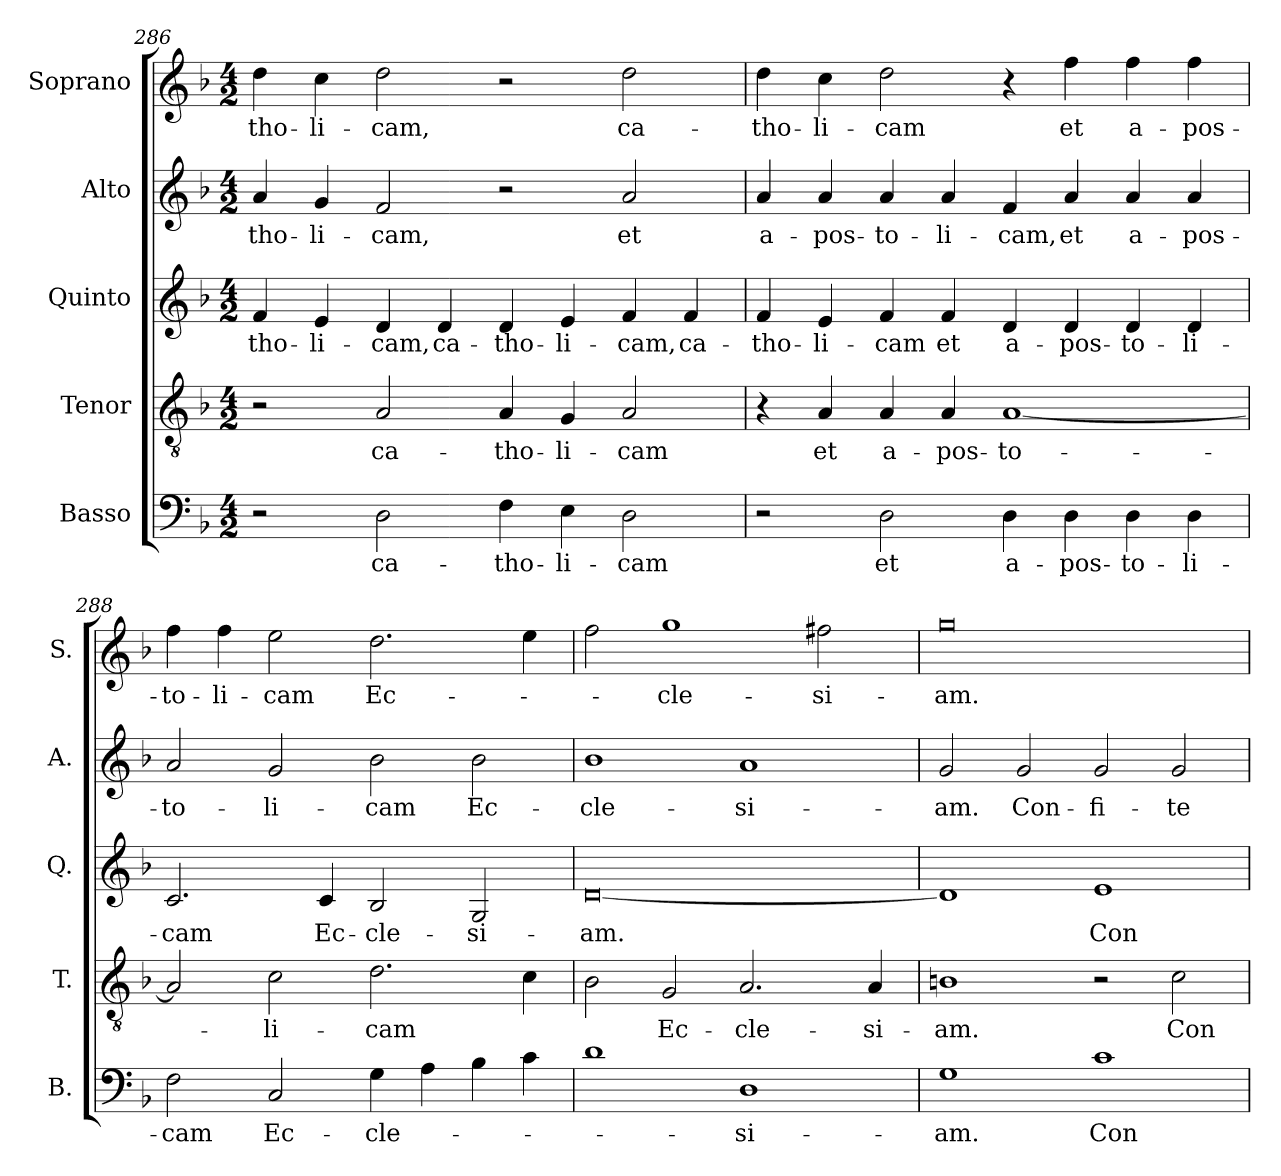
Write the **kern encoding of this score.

**kern	**text	**kern	**text	**kern	**text	**kern	**text	**kern	**text
*part5	*part5	*part4	*part4	*part3	*part3	*part2	*part2	*part1	*part1
*staff5	*staff5	*staff4	*staff4	*staff3	*staff3	*staff2	*staff2	*staff1	*staff1
*I"Basso	*	*I"Tenor	*	*I"Quinto	*	*I"Alto	*	*I"Soprano	*
*I'B.	*	*I'T.	*	*I'Q.	*	*I'A.	*	*I'S.	*
*clefF4	*	*clefGv2	*	*clefG2	*	*clefG2	*	*clefG2	*
*	*	*ITrd7c12	*	*	*	*	*	*	*
*k[b-]	*	*k[b-]	*	*k[b-]	*	*k[b-]	*	*k[b-]	*
*F:	*	*F:	*	*F:	*	*F:	*	*F:	*
*M4/2	*	*M4/2	*	*M4/2	*	*M4/2	*	*M4/2	*
=286	=286	=286	=286	=286	=286	=286	=286	=286	=286
!	!	!	!	!	!LO:LY:b:color=#000000	!	!	!	!
!	!	!	!	!	!	!	!LO:LY:b:color=#000000	!	!
!	!	!	!	!	!	!	!	!	!LO:LY:b:color=#000000
2r	.	2r	.	4fi/	-tho-	4ai/	-tho-	4ddi\	-tho-
!	!	!	!	!	!LO:LY:b:color=#000000	!	!	!	!
!	!	!	!	!	!	!	!LO:LY:b:color=#000000	!	!
!	!	!	!	!	!	!	!	!	!LO:LY:b:color=#000000
.	.	.	.	4ei/	-li-	4gi/	-li-	4cci\	-li-
!	!LO:LY:b:color=#000000	!	!	!	!	!	!	!	!
!	!	!	!LO:LY:b:color=#000000	!	!	!	!	!	!
!	!	!	!	!	!LO:LY:b:color=#000000	!	!	!	!
!	!	!	!	!	!	!	!LO:LY:b:color=#000000	!	!
!	!	!	!	!	!	!	!	!	!LO:LY:b:color=#000000
2Di\	ca-	2AAi/	ca-	4di/	-cam,	2fi/	-cam,	2ddi\	-cam,
!	!	!	!	!	!LO:LY:b:color=#000000	!	!	!	!
.	.	.	.	4di/	ca-	.	.	.	.
!	!LO:LY:b:color=#000000	!	!	!	!	!	!	!	!
!	!	!	!LO:LY:b:color=#000000	!	!	!	!	!	!
!	!	!	!	!	!LO:LY:b:color=#000000	!	!	!	!
4Fi\	-tho-	4AAi/	-tho-	4di/	-tho-	2r	.	2r	.
!	!LO:LY:b:color=#000000	!	!	!	!	!	!	!	!
!	!	!	!LO:LY:b:color=#000000	!	!	!	!	!	!
!	!	!	!	!	!LO:LY:b:color=#000000	!	!	!	!
4Ei\	-li-	4GGi/	-li-	4ei/	-li-	.	.	.	.
!	!LO:LY:b:color=#000000	!	!	!	!	!	!	!	!
!	!	!	!LO:LY:b:color=#000000	!	!	!	!	!	!
!	!	!	!	!	!LO:LY:b:color=#000000	!	!	!	!
!	!	!	!	!	!	!	!LO:LY:b:color=#000000	!	!
!	!	!	!	!	!	!	!	!	!LO:LY:b:color=#000000
2Di\	-cam	2AAi/	-cam	4fi/	-cam,	2ai/	et	2ddi\	ca-
!	!	!	!	!	!LO:LY:b:color=#000000	!	!	!	!
.	.	.	.	4fi/	ca-	.	.	.	.
=287	=287	=287	=287	=287	=287	=287	=287	=287	=287
!	!	!	!	!	!LO:LY:b:color=#000000	!	!	!	!
!	!	!	!	!	!	!	!LO:LY:b:color=#000000	!	!
!	!	!	!	!	!	!	!	!	!LO:LY:b:color=#000000
2r	.	4r	.	4fi/	-tho-	4ai/	a-	4ddi\	-tho-
!	!	!	!LO:LY:b:color=#000000	!	!	!	!	!	!
!	!	!	!	!	!LO:LY:b:color=#000000	!	!	!	!
!	!	!	!	!	!	!	!LO:LY:b:color=#000000	!	!
!	!	!	!	!	!	!	!	!	!LO:LY:b:color=#000000
.	.	4AAi/	et	4ei/	-li-	4ai/	-pos-	4cci\	-li-
!	!LO:LY:b:color=#000000	!	!	!	!	!	!	!	!
!	!	!	!LO:LY:b:color=#000000	!	!	!	!	!	!
!	!	!	!	!	!LO:LY:b:color=#000000	!	!	!	!
!	!	!	!	!	!	!	!LO:LY:b:color=#000000	!	!
!	!	!	!	!	!	!	!	!	!LO:LY:b:color=#000000
2Di\	et	4AAi/	a-	4fi/	-cam	4ai/	-to-	2ddi\	-cam
!	!	!	!LO:LY:b:color=#000000	!	!	!	!	!	!
!	!	!	!	!	!LO:LY:b:color=#000000	!	!	!	!
!	!	!	!	!	!	!	!LO:LY:b:color=#000000	!	!
.	.	4AAi/	-pos-	4fi/	et	4ai/	-li-	.	.
!	!LO:LY:b:color=#000000	!	!	!	!	!	!	!	!
!	!	!	!LO:LY:b:color=#000000	!	!	!	!	!	!
!	!	!	!	!	!LO:LY:b:color=#000000	!	!	!	!
!	!	!	!	!	!	!	!LO:LY:b:color=#000000	!	!
4Di\	a-	[1AAi	-to-	4di/	a-	4fi/	-cam,	4r	.
!	!LO:LY:b:color=#000000	!	!	!	!	!	!	!	!
!	!	!	!	!	!LO:LY:b:color=#000000	!	!	!	!
!	!	!	!	!	!	!	!LO:LY:b:color=#000000	!	!
!	!	!	!	!	!	!	!	!	!LO:LY:b:color=#000000
4Di\	-pos-	.	.	4di/	-pos-	4ai/	et	4ffi\	et
!	!LO:LY:b:color=#000000	!	!	!	!	!	!	!	!
!	!	!	!	!	!LO:LY:b:color=#000000	!	!	!	!
!	!	!	!	!	!	!	!LO:LY:b:color=#000000	!	!
!	!	!	!	!	!	!	!	!	!LO:LY:b:color=#000000
4Di\	-to-	.	.	4di/	-to-	4ai/	a-	4ffi\	a-
!	!LO:LY:b:color=#000000	!	!	!	!	!	!	!	!
!	!	!	!	!	!LO:LY:b:color=#000000	!	!	!	!
!	!	!	!	!	!	!	!LO:LY:b:color=#000000	!	!
!	!	!	!	!	!	!	!	!	!LO:LY:b:color=#000000
4Di\	-li-	.	.	4di/	-li-	4ai/	-pos-	4ffi\	-pos-
!!LO:PB:g=z
=288	=288	=288	=288	=288	=288	=288	=288	=288	=288
!	!LO:LY:b:color=#000000	!	!	!	!	!	!	!	!
!	!	!	!	!	!LO:LY:b:color=#000000	!	!	!	!
!	!	!	!	!	!	!	!LO:LY:b:color=#000000	!	!
!	!	!	!	!	!	!	!	!	!LO:LY:b:color=#000000
2Fi\	-cam	2AAi/]	.	2.ci/	-cam	2ai/	-to-	4ffi\	-to-
!	!	!	!	!	!	!	!	!	!LO:LY:b:color=#000000
.	.	.	.	.	.	.	.	4ffi\	-li-
!	!LO:LY:b:color=#000000	!	!	!	!	!	!	!	!
!	!	!	!LO:LY:b:color=#000000	!	!	!	!	!	!
!	!	!	!	!	!	!	!LO:LY:b:color=#000000	!	!
!	!	!	!	!	!	!	!	!	!LO:LY:b:color=#000000
2Ci/	Ec-	2Ci\	-li-	.	.	2gi/	-li-	2eei\	-cam
!	!	!	!	!	!LO:LY:b:color=#000000	!	!	!	!
.	.	.	.	4ci/	Ec-	.	.	.	.
!	!LO:LY:b:color=#000000	!	!	!	!	!	!	!	!
!	!	!	!LO:LY:b:color=#000000	!	!	!	!	!	!
!	!	!	!	!	!LO:LY:b:color=#000000	!	!	!	!
!	!	!	!	!	!	!	!LO:LY:b:color=#000000	!	!
!	!	!	!	!	!	!	!	!	!LO:LY:b:color=#000000
4Gi\	-cle-	2.Di\	-cam	2B-i/	-cle-	2b-i\	-cam	2.ddi\	Ec-
4Ai\	.	.	.	.	.	.	.	.	.
!	!	!	!	!	!LO:LY:b:color=#000000	!	!	!	!
!	!	!	!	!	!	!	!LO:LY:b:color=#000000	!	!
4B-i\	.	.	.	2Gi/	-si-	2b-i\	Ec-	.	.
4ci\	.	4Ci\	.	.	.	.	.	4eei\	.
=289	=289	=289	=289	=289	=289	=289	=289	=289	=289
!	!	!	!	!	!LO:LY:b:color=#000000	!	!	!	!
!	!	!	!	!	!	!	!LO:LY:b:color=#000000	!	!
1di	.	2BB-i\	.	[0di	-am.	1b-i	-cle-	2ffi\	.
!	!	!	!LO:LY:b:color=#000000	!	!	!	!	!	!
!	!	!	!	!	!	!	!	!	!LO:LY:b:color=#000000
.	.	2GGi/	Ec-	.	.	.	.	1ggi	-cle-
!	!LO:LY:b:color=#000000	!	!	!	!	!	!	!	!
!	!	!	!LO:LY:b:color=#000000	!	!	!	!	!	!
!	!	!	!	!	!	!	!LO:LY:b:color=#000000	!	!
1Di	-si-	2.AAi/	-cle-	.	.	1ai	-si-	.	.
!	!	!	!	!	!	!	!	!	!LO:LY:b:color=#000000
.	.	.	.	.	.	.	.	2ff#Xi\	-si-
!	!	!	!LO:LY:b:color=#000000	!	!	!	!	!	!
.	.	4AAi/	-si-	.	.	.	.	.	.
=290	=290	=290	=290	=290	=290	=290	=290	=290	=290
!	!LO:LY:b:color=#000000	!	!	!	!	!	!	!	!
!	!	!	!LO:LY:b:color=#000000	!	!	!	!	!	!
!	!	!	!	!	!	!	!LO:LY:b:color=#000000	!	!
!	!	!	!	!	!	!	!	!	!LO:LY:b:color=#000000
1Gi	-am.	1BBni	-am.	1di]	.	2gi/	-am.	0ggi	-am.
!	!	!	!	!	!	!	!LO:LY:b:color=#000000	!	!
.	.	.	.	.	.	2gi/	Con-	.	.
!	!LO:LY:b:color=#000000	!	!	!	!	!	!	!	!
!	!	!	!	!	!LO:LY:b:color=#000000	!	!	!	!
!	!	!	!	!	!	!	!LO:LY:b:color=#000000	!	!
1ci	Con-	2r	.	1ei	Con-	2gi/	-fi-	.	.
!	!	!	!LO:LY:b:color=#000000	!	!	!	!	!	!
!	!	!	!	!	!	!	!LO:LY:b:color=#000000	!	!
.	.	2Ci\	Con-	.	.	2gi/	-te-	.	.
=	=	=	=	=	=	=	=	=	=
*-	*-	*-	*-	*-	*-	*-	*-	*-	*-
